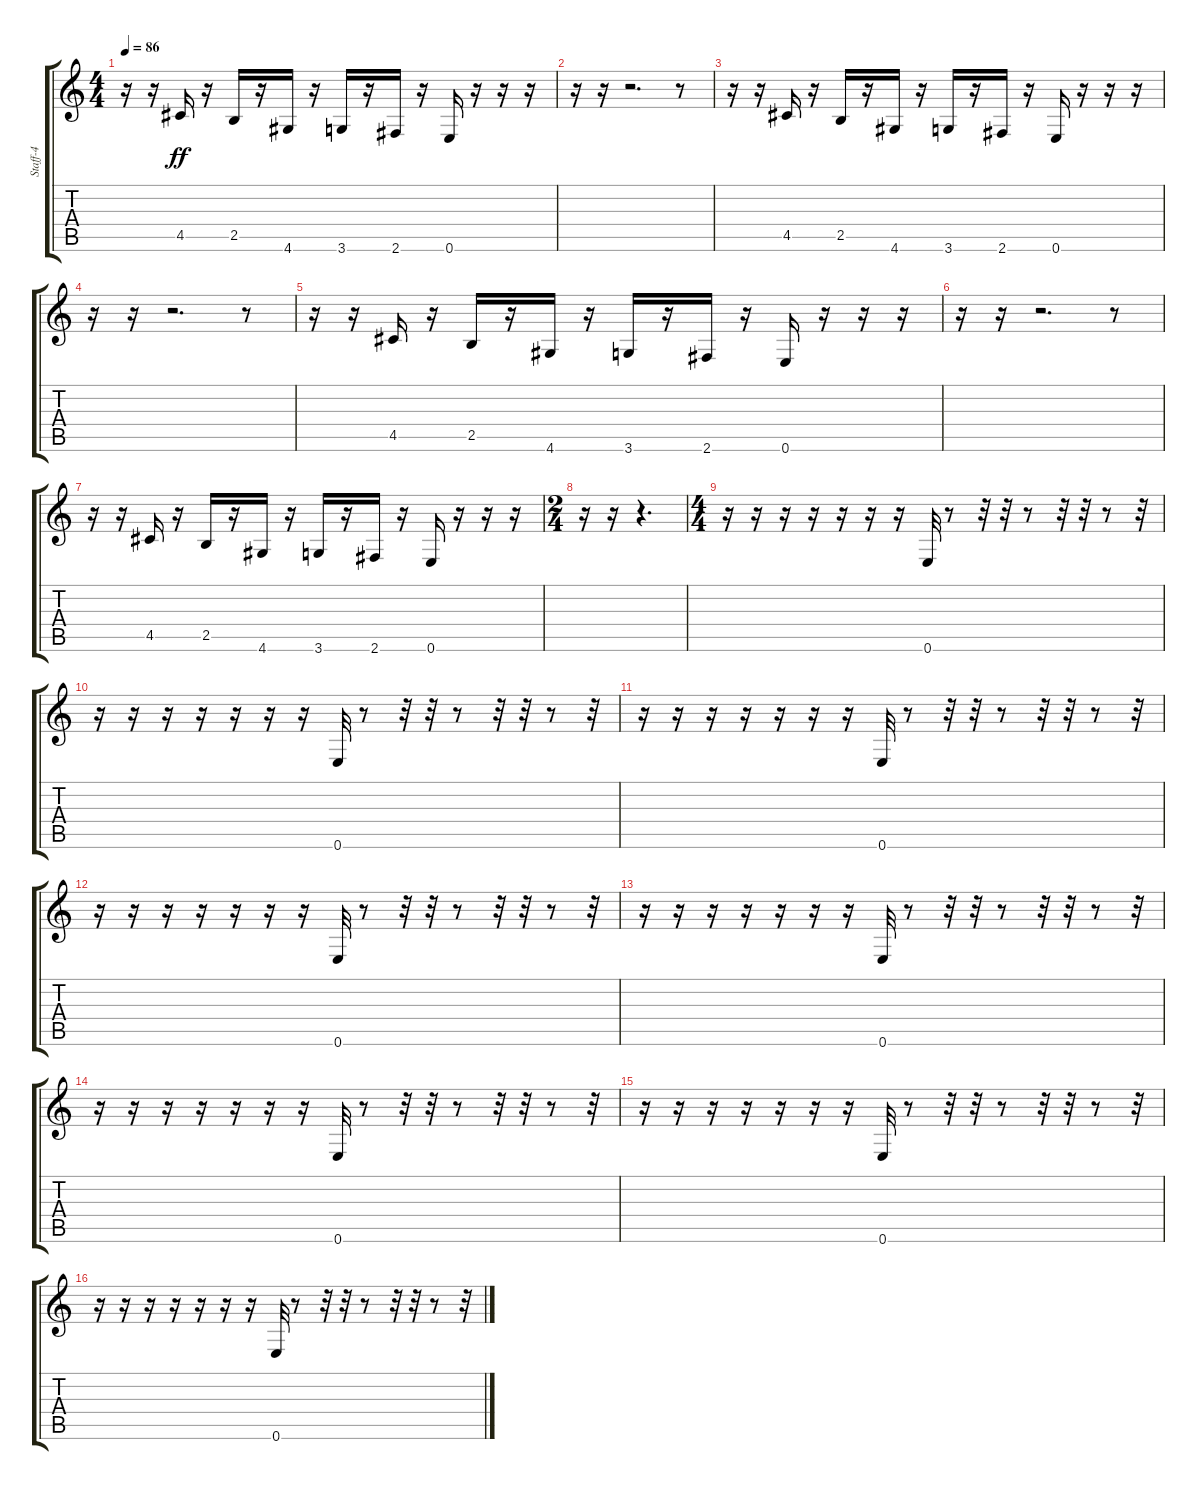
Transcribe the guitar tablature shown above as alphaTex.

\track ("Staff-4" "Staff-4") {instrument electricbasspick}
\staff {score tabs}
\tuning (E4 B3 G3 D3 A2 E2) {hide}
\ts (4 4)
\tempo 86
\clef g2
\ks c
r.16{dy ff} r.16 4.5.16 r.16 2.5.16 r.16 4.6.16 r.16 3.6.16 r.16 2.6.16 r.16 0.6.16 r.16 r.16 r.16 |
r.16 r.16 r.2{d} r.8 |
r.16 r.16 4.5.16 r.16 2.5.16 r.16 4.6.16 r.16 3.6.16 r.16 2.6.16 r.16 0.6.16 r.16 r.16 r.16 |
r.16 r.16 r.2{d} r.8 |
r.16 r.16 4.5.16 r.16 2.5.16 r.16 4.6.16 r.16 3.6.16 r.16 2.6.16 r.16 0.6.16 r.16 r.16 r.16 |
r.16 r.16 r.2{d} r.8 |
r.16 r.16 4.5.16 r.16 2.5.16 r.16 4.6.16 r.16 3.6.16 r.16 2.6.16 r.16 0.6.16 r.16 r.16 r.16 |
\ts (2 4)
r.16 r.16 r.4{d} |
\ts (4 4)
r.16 r.16 r.16 r.16 r.16 r.16 r.16 0.6.32 r.8 r.32 r.32 r.8 r.32 r.32 r.8 r.32 |
r.16 r.16 r.16 r.16 r.16 r.16 r.16 0.6.32 r.8 r.32 r.32 r.8 r.32 r.32 r.8 r.32 |
r.16 r.16 r.16 r.16 r.16 r.16 r.16 0.6.32 r.8 r.32 r.32 r.8 r.32 r.32 r.8 r.32 |
r.16 r.16 r.16 r.16 r.16 r.16 r.16 0.6.32 r.8 r.32 r.32 r.8 r.32 r.32 r.8 r.32 |
r.16 r.16 r.16 r.16 r.16 r.16 r.16 0.6.32 r.8 r.32 r.32 r.8 r.32 r.32 r.8 r.32 |
r.16 r.16 r.16 r.16 r.16 r.16 r.16 0.6.32 r.8 r.32 r.32 r.8 r.32 r.32 r.8 r.32 |
r.16 r.16 r.16 r.16 r.16 r.16 r.16 0.6.32 r.8 r.32 r.32 r.8 r.32 r.32 r.8 r.32 |
r.16 r.16 r.16 r.16 r.16 r.16 r.16 0.6.32 r.8 r.32 r.32 r.8 r.32 r.32 r.8 r.32
